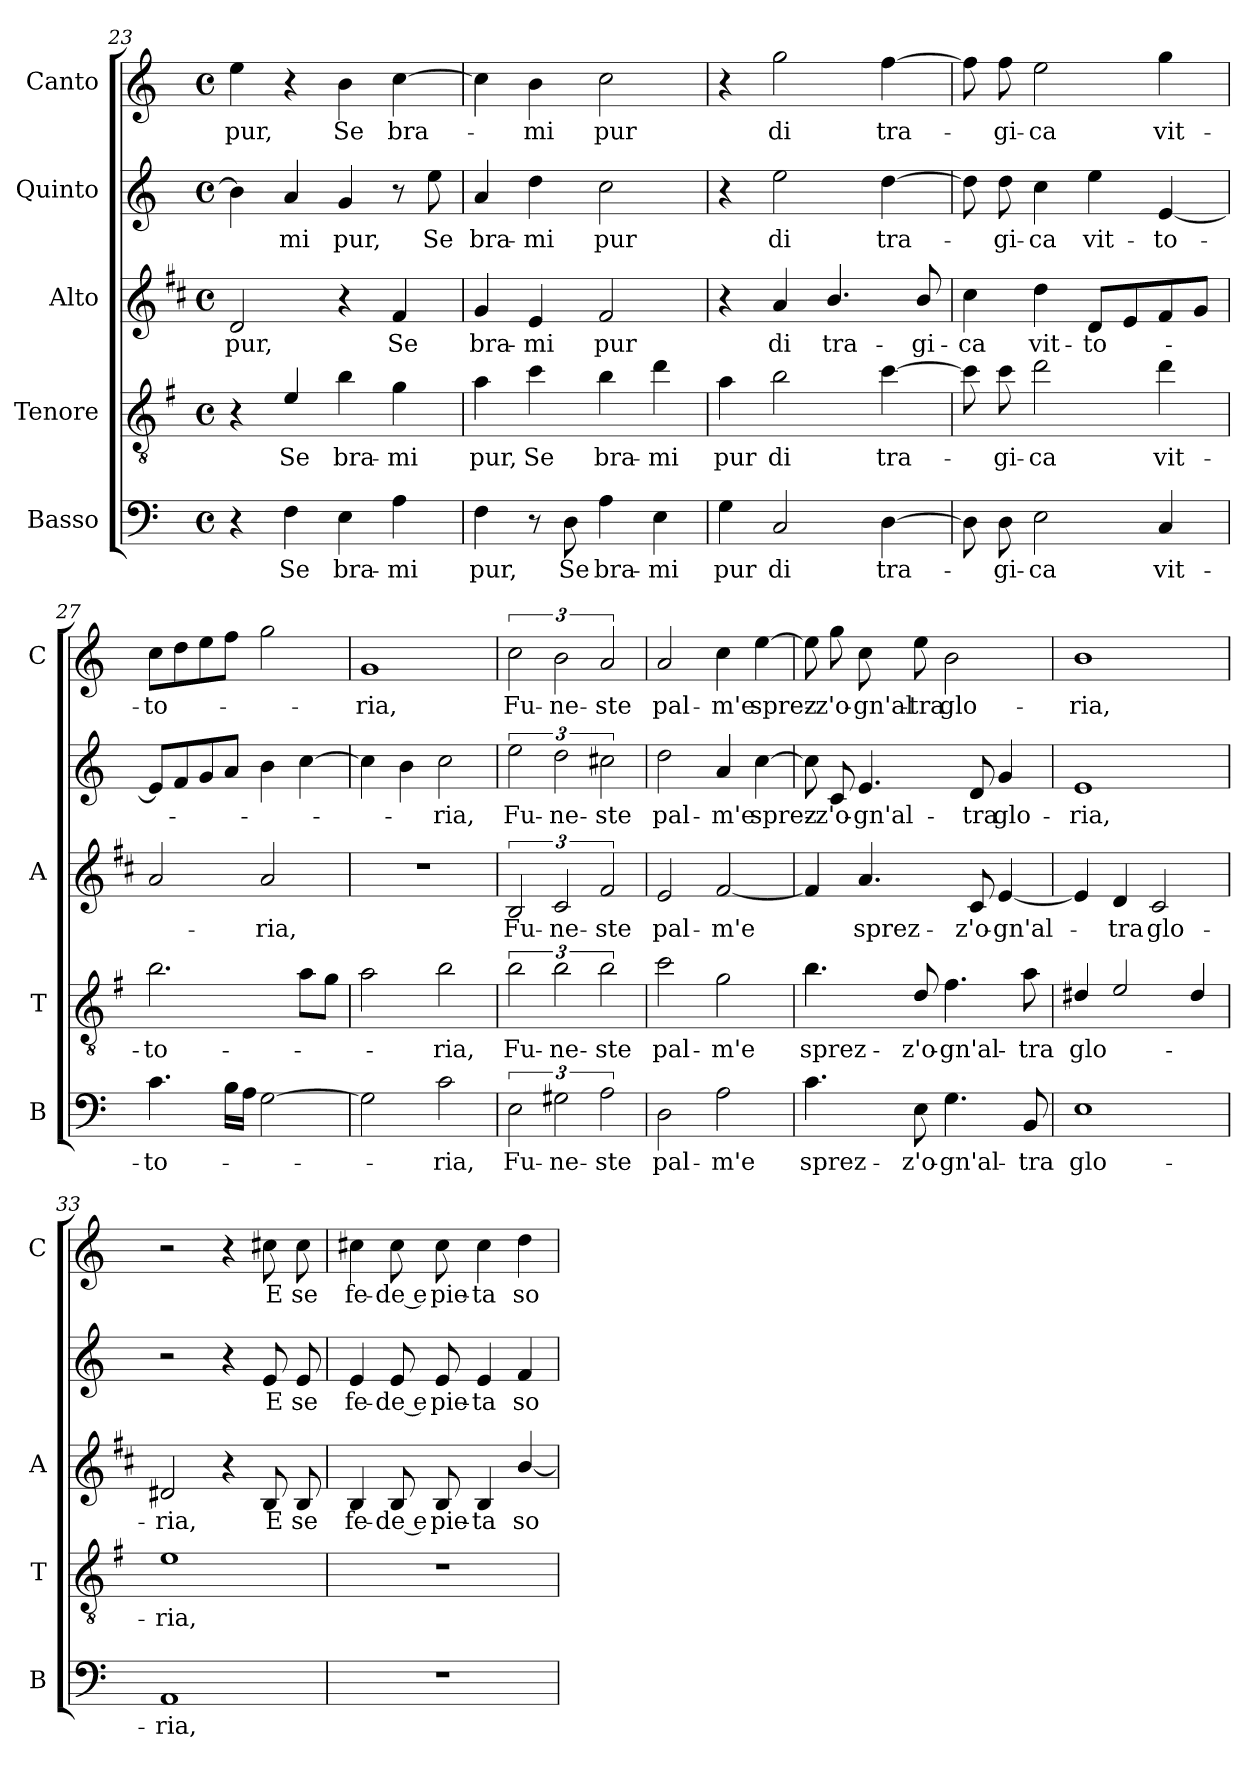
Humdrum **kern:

**kern	**text	**kern	**text	**kern	**text	**kern	**text	**kern	**text
*part5	*part5	*part4	*part4	*part3	*part3	*part2	*part2	*part1	*part1
*staff5	*staff5	*staff4	*staff4	*staff3	*staff3	*staff2	*staff2	*staff1	*staff1
*I"Basso	*	*I"Tenore	*	*I"Alto	*	*I"Quinto	*	*I"Canto	*
*I'B	*	*I'T	*	*I'A	*	*	*	*I'C	*
!!LO:LB:g=z
*clefF4	*	*clefGv2	*	*clefG2	*	*clefG2	*	*clefG2	*
*	*	*ITrd4c7	*	*ITrd1c2	*	*	*	*	*
*k[]	*	*k[]	*	*k[]	*	*k[]	*	*k[]	*
*C:	*	*C:	*	*C:	*	*C:	*	*C:	*
*M4/4	*	*M4/4	*	*M4/4	*	*M4/4	*	*M4/4	*
*met(c)	*	*met(c)	*	*met(c)	*	*met(c)	*	*met(c)	*
=23	=23	=23	=23	=23	=23	=23	=23	=23	=23
!	!	!	!	!	!LO:LY:b	!	!	!	!LO:LY:b
4r	.	4r	.	2c/	pur,	4b\]	.	4ee\	pur,
!	!LO:LY:b	!	!LO:LY:b	!	!	!	!LO:LY:b	!	!
4F\	Se	4A/	Se	.	.	4a/	-mi	4r	.
!	!LO:LY:b	!	!LO:LY:b	!	!	!	!LO:LY:b	!	!LO:LY:b
4E\	bra-	4e\	bra-	4r	.	4g/	pur,	4b\	Se
!	!LO:LY:b	!	!LO:LY:b	!	!LO:LY:b	!	!	!	!LO:LY:b
4A\	-mi	4c\	-mi	4e/	Se	8r	.	[4cc\	bra-
!	!	!	!	!	!	!	!LO:LY:b	!	!
.	.	.	.	.	.	8ee\	Se	.	.
=24	=24	=24	=24	=24	=24	=24	=24	=24	=24
!	!LO:LY:b	!	!LO:LY:b	!	!LO:LY:b	!	!LO:LY:b	!	!
4F\	pur,	4d\	pur,	4f/	bra-	4a/	bra-	4cc\]	.
!	!	!	!LO:LY:b	!	!LO:LY:b	!	!LO:LY:b	!	!LO:LY:b
8r	.	4f\	Se	4d/	-mi	4dd\	-mi	4b\	-mi
!	!LO:LY:b	!	!	!	!	!	!	!	!
8D\	Se	.	.	.	.	.	.	.	.
!	!LO:LY:b	!	!LO:LY:b	!	!LO:LY:b	!	!LO:LY:b	!	!LO:LY:b
4A\	bra-	4e\	bra-	2e/	pur	2cc\	pur	2cc\	pur
!	!LO:LY:b	!	!LO:LY:b	!	!	!	!	!	!
4E\	-mi	4g\	-mi	.	.	.	.	.	.
=25	=25	=25	=25	=25	=25	=25	=25	=25	=25
!	!LO:LY:b	!	!LO:LY:b	!	!	!	!	!	!
4G\	pur	4d\	pur	4r	.	4r	.	4r	.
!	!LO:LY:b	!	!LO:LY:b	!	!LO:LY:b	!	!LO:LY:b	!	!LO:LY:b
2C/	di	2e\	di	4g/	di	2ee\	di	2gg\	di
!	!	!	!	!	!LO:LY:b	!	!	!	!
.	.	.	.	4.a/	tra-	.	.	.	.
!	!LO:LY:b	!	!LO:LY:b	!	!	!	!LO:LY:b	!	!LO:LY:b
[4D\	tra-	[4f\	tra-	.	.	[4dd\	tra-	[4ff\	tra-
!	!	!	!	!	!LO:LY:b	!	!	!	!
.	.	.	.	8a/	-gi-	.	.	.	.
=26	=26	=26	=26	=26	=26	=26	=26	=26	=26
!	!	!	!	!	!LO:LY:b	!	!	!	!
8D\]	.	8f\]	.	4b\	-ca	8dd\]	.	8ff\]	.
!	!LO:LY:b	!	!LO:LY:b	!	!	!	!LO:LY:b	!	!LO:LY:b
8D\	-gi-	8f\	-gi-	.	.	8dd\	-gi-	8ff\	-gi-
!	!LO:LY:b	!	!LO:LY:b	!	!LO:LY:b	!	!LO:LY:b	!	!LO:LY:b
2E\	-ca	2g\	-ca	4cc\	vit-	4cc\	-ca	2ee\	-ca
!	!	!	!	!	!LO:LY:b	!	!LO:LY:b	!	!
.	.	.	.	8c/L	-to-	4ee\	vit-	.	.
.	.	.	.	8d/	.	.	.	.	.
!	!LO:LY:b	!	!LO:LY:b	!	!	!	!LO:LY:b	!	!LO:LY:b
4C/	vit-	4g\	vit-	8e/	.	[4e/	-to-	4gg\	vit-
.	.	.	.	8f/J	.	.	.	.	.
=27	=27	=27	=27	=27	=27	=27	=27	=27	=27
!	!LO:LY:b	!	!LO:LY:b	!	!	!	!	!	!LO:LY:b
4.c\	-to-	2.e\	-to-	2g/	.	8e/L]	.	8cc\L	-to-
.	.	.	.	.	.	8f/	.	8dd\	.
.	.	.	.	.	.	8g/	.	8ee\	.
16B\LL	.	.	.	.	.	8a/J	.	8ff\J	.
16A\JJ	.	.	.	.	.	.	.	.	.
!	!	!	!	!	!LO:LY:b	!	!	!	!
[2G\	.	.	.	2g/	-ria,	4b\	.	2gg\	.
.	.	8d\L	.	.	.	[4cc\	.	.	.
.	.	8c\J	.	.	.	.	.	.	.
=28	=28	=28	=28	=28	=28	=28	=28	=28	=28
!	!	!	!	!	!	!	!	!	!LO:LY:b
2G\]	.	2d\	.	1r	.	4cc\]	.	1g	-ria,
.	.	.	.	.	.	4b\	.	.	.
!	!LO:LY:b	!	!LO:LY:b	!	!	!	!LO:LY:b	!	!
2c\	-ria,	2e\	-ria,	.	.	2cc\	-ria,	.	.
=29	=29	=29	=29	=29	=29	=29	=29	=29	=29
!	!LO:LY:b	!	!LO:LY:b	!	!LO:LY:b	!	!LO:LY:b	!	!LO:LY:b
3E\	Fu-	3e\	Fu-	3A/	Fu-	3ee\	Fu-	3cc\	Fu-
!	!LO:LY:b	!	!LO:LY:b	!	!LO:LY:b	!	!LO:LY:b	!	!LO:LY:b
3G#X\	-ne-	3e\	-ne-	3B/	-ne-	3dd\	-ne-	3b\	-ne-
!	!LO:LY:b	!	!LO:LY:b	!	!LO:LY:b	!	!LO:LY:b	!	!LO:LY:b
3A\	-ste	3e\	-ste	3e/	-ste	3cc#X\	-ste	3a/	-ste
!!LO:PB:g=z
=30	=30	=30	=30	=30	=30	=30	=30	=30	=30
!	!LO:LY:b	!	!LO:LY:b	!	!LO:LY:b	!	!LO:LY:b	!	!LO:LY:b
2D\	pal-	2f\	pal-	2d/	pal-	2dd\	pal-	2a/	pal-
!	!LO:LY:b	!	!LO:LY:b	!	!LO:LY:b	!	!LO:LY:b	!	!LO:LY:b
2A\	-m'e	2c\	-m'e	[2e/	-m'e	4a/	-m'e	4cc\	-m'e
!	!	!	!	!	!	!	!LO:LY:b	!	!LO:LY:b
.	.	.	.	.	.	[4cc\	sprez-	[4ee\	sprez-
=31	=31	=31	=31	=31	=31	=31	=31	=31	=31
!	!LO:LY:b	!	!LO:LY:b	!	!	!	!	!	!
4.c\	sprez-	4.e\	sprez-	4e/]	.	8cc\]	.	8ee\]	.
!	!	!	!	!	!	!	!LO:LY:b	!	!LO:LY:b
.	.	.	.	.	.	8c/	-z'o-	8gg\	-z'o-
!	!	!	!	!	!LO:LY:b	!	!LO:LY:b	!	!LO:LY:b
.	.	.	.	4.g/	sprez-	4.e/	-gn'al-	8cc\	-gn'al-
!	!LO:LY:b	!	!LO:LY:b	!	!	!	!	!	!LO:LY:b
8E\	-z'o-	8G/	-z'o-	.	.	.	.	8ee\	-tra
!	!LO:LY:b	!	!LO:LY:b	!	!	!	!	!	!LO:LY:b
4.G\	-gn'al-	4.B\	-gn'al-	.	.	.	.	2b\	glo-
!	!	!	!	!	!LO:LY:b	!	!LO:LY:b	!	!
.	.	.	.	8B/	-z'o-	8d/	-tra	.	.
!	!	!	!	!	!LO:LY:b	!	!LO:LY:b	!	!
.	.	.	.	[4d/	-gn'al-	4g/	glo-	.	.
!	!LO:LY:b	!	!LO:LY:b	!	!	!	!	!	!
8BB/	-tra	8d\	-tra	.	.	.	.	.	.
=32	=32	=32	=32	=32	=32	=32	=32	=32	=32
!	!LO:LY:b	!	!LO:LY:b	!	!	!	!LO:LY:b	!	!LO:LY:b
1E	glo-	4G#X/	glo-	4d/]	.	1e	-ria,	1b	-ria,
!	!	!	!	!	!LO:LY:b	!	!	!	!
.	.	2A/	.	4c/	-tra	.	.	.	.
!	!	!	!	!	!LO:LY:b	!	!	!	!
.	.	.	.	2B/	glo-	.	.	.	.
.	.	4G#/	.	.	.	.	.	.	.
=33	=33	=33	=33	=33	=33	=33	=33	=33	=33
!	!LO:LY:b	!	!LO:LY:b	!	!LO:LY:b	!	!	!	!
1AA	-ria,	1A	-ria,	2c#X/	-ria,	2r	.	2r	.
.	.	.	.	4r	.	4r	.	4r	.
!	!	!	!	!	!LO:LY:b	!	!LO:LY:b	!	!LO:LY:b
.	.	.	.	8A/	E	8e/	E	8cc#X\	E
!	!	!	!	!	!LO:LY:b	!	!LO:LY:b	!	!LO:LY:b
.	.	.	.	8A/	se	8e/	se	8cc#\	se
=34	=34	=34	=34	=34	=34	=34	=34	=34	=34
!	!	!	!	!	!LO:LY:b	!	!LO:LY:b	!	!LO:LY:b
1r	.	1r	.	4A/	fe-	4e/	fe-	4cc#X\	fe-
!	!	!	!	!	!LO:LY:b	!	!LO:LY:b	!	!LO:LY:b
.	.	.	.	8A/	-de e	8e/	-de e	8cc#\	-de e
!	!	!	!	!	!LO:LY:b	!	!LO:LY:b	!	!LO:LY:b
.	.	.	.	8A/	pie-	8e/	pie-	8cc#\	pie-
!	!	!	!	!	!LO:LY:b	!	!LO:LY:b	!	!LO:LY:b
.	.	.	.	4A/	-ta	4e/	-ta	4cc#\	-ta
!	!	!	!	!	!LO:LY:b	!	!LO:LY:b	!	!LO:LY:b
.	.	.	.	[4a/	so-	4f/	so-	4dd\	so-
=	=	=	=	=	=	=	=	=	=
*-	*-	*-	*-	*-	*-	*-	*-	*-	*-
